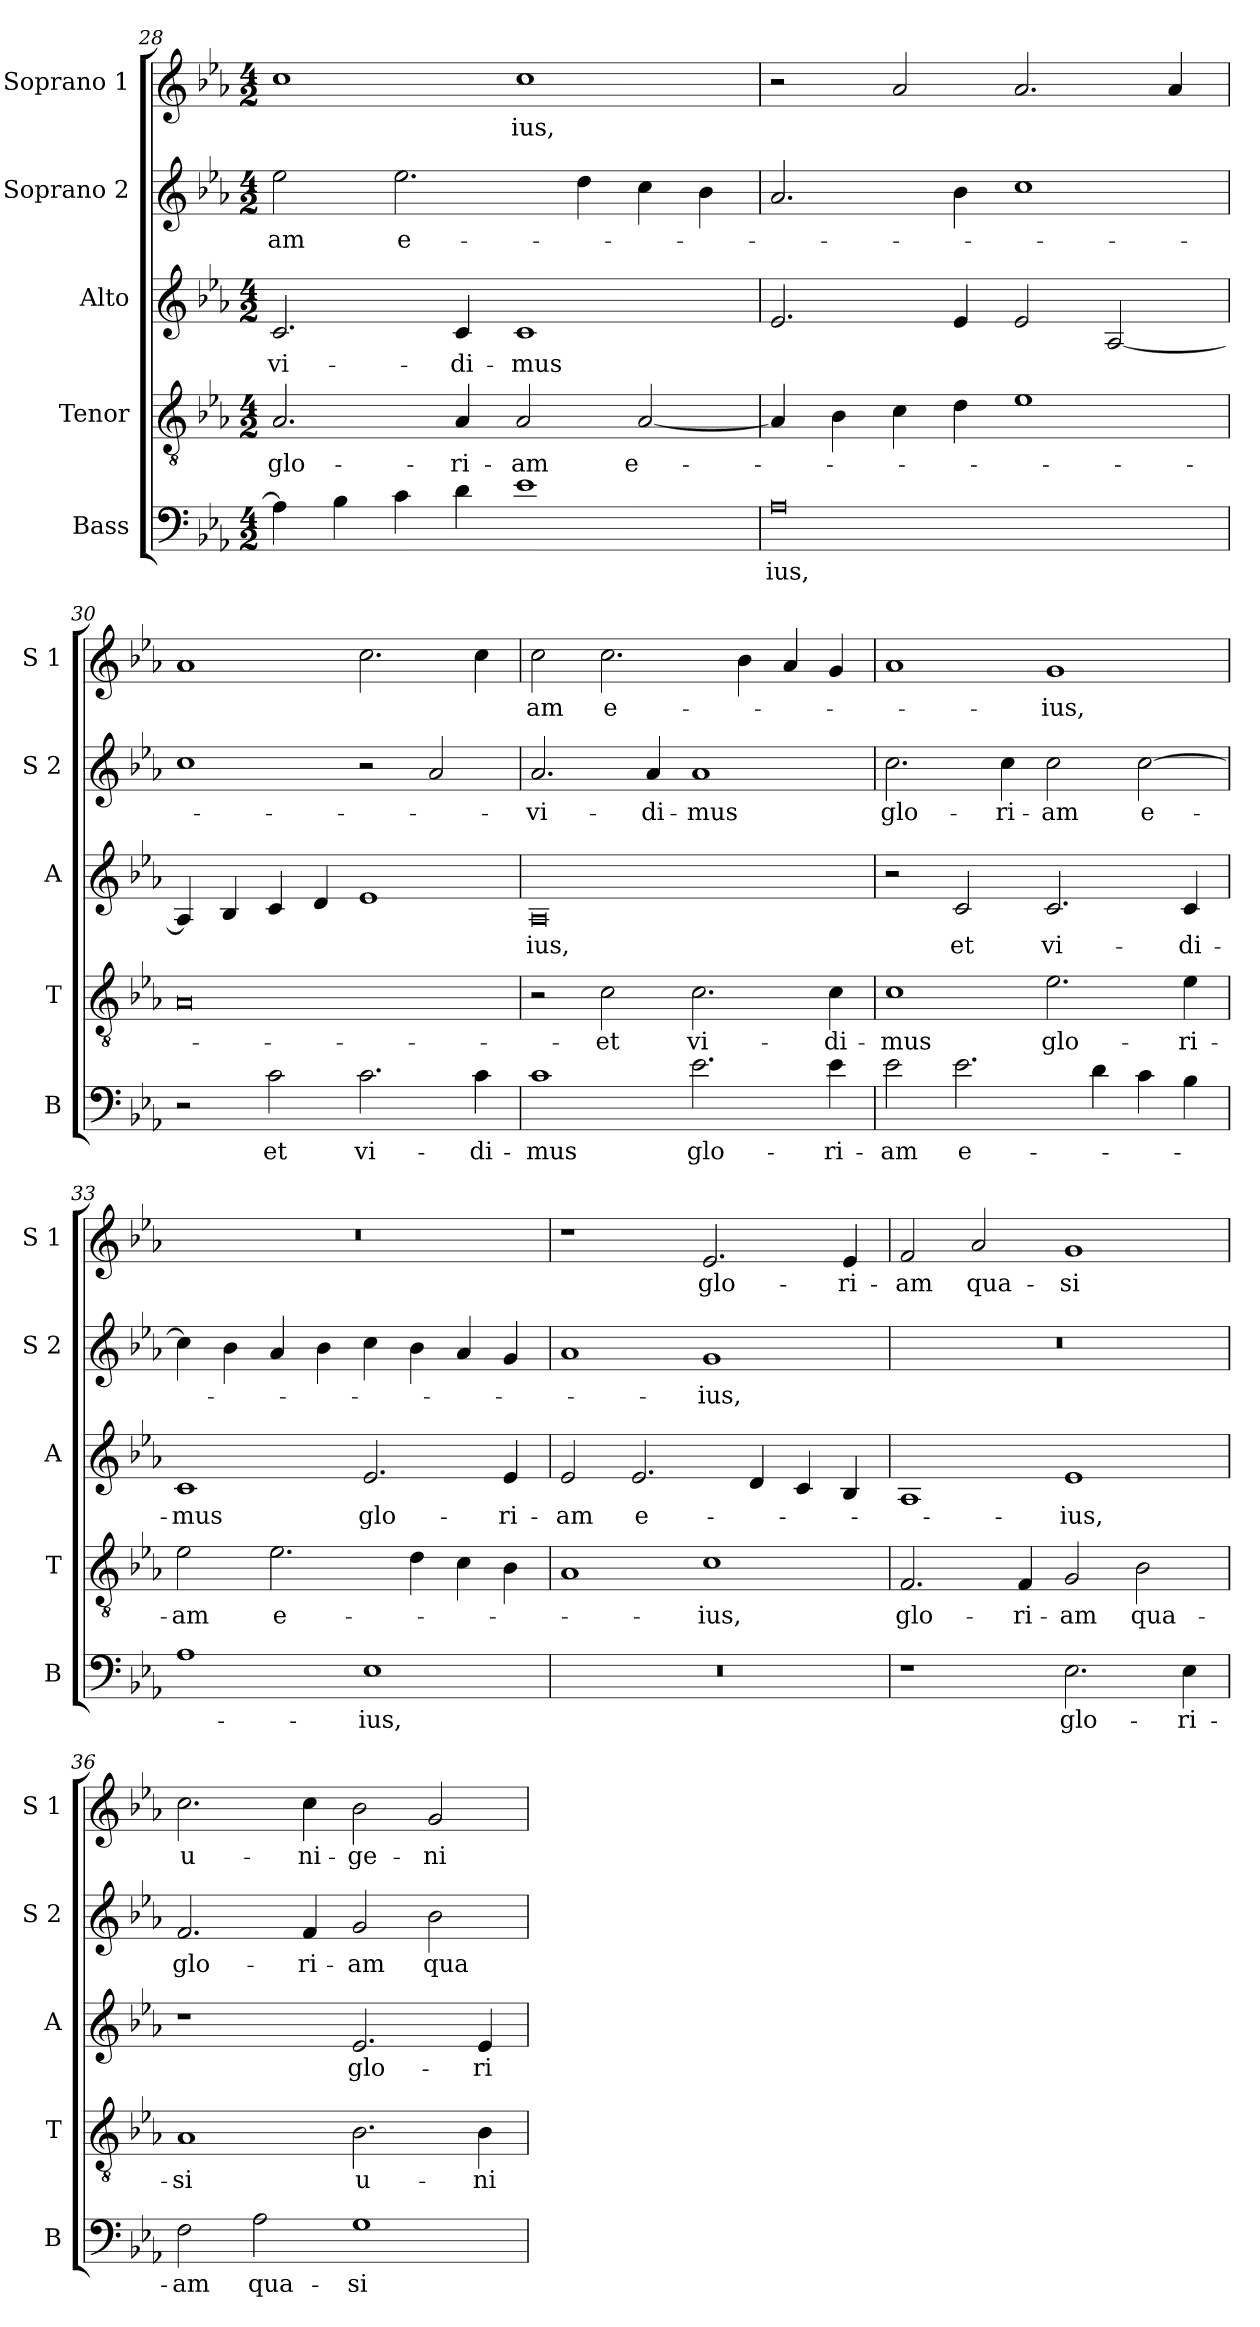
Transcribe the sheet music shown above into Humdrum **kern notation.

**kern	**text	**kern	**text	**kern	**text	**kern	**text	**kern	**text
*part5	*part5	*part4	*part4	*part3	*part3	*part2	*part2	*part1	*part1
*staff5	*staff5	*staff4	*staff4	*staff3	*staff3	*staff2	*staff2	*staff1	*staff1
*I"Bass	*	*I"Tenor	*	*I"Alto	*	*I"Soprano 2	*	*I"Soprano 1	*
*I'B	*	*I'T	*	*I'A	*	*I'S 2	*	*I'S 1	*
*clefF4	*	*clefGv2	*	*clefG2	*	*clefG2	*	*clefG2	*
*k[b-e-a-]	*	*k[b-e-a-]	*	*k[b-e-a-]	*	*k[b-e-a-]	*	*k[b-e-a-]	*
*E-:	*	*E-:	*	*E-:	*	*E-:	*	*E-:	*
*M4/2	*	*M4/2	*	*M4/2	*	*M4/2	*	*M4/2	*
=28	=28	=28	=28	=28	=28	=28	=28	=28	=28
!	!	!	!LO:LY:b	!	!LO:LY:b	!	!LO:LY:b	!	!
4A-\]	.	2.A-/	glo-	2.c/	vi-	2ee-\	-am	1cc	.
4B-\	.	.	.	.	.	.	.	.	.
!	!	!	!	!	!	!	!LO:LY:b	!	!
4c\	.	.	.	.	.	2.ee-\	e-	.	.
!	!	!	!LO:LY:b	!	!LO:LY:b	!	!	!	!
4d\	.	4A-/	-ri-	4c/	-di-	.	.	.	.
!	!	!	!LO:LY:b	!	!LO:LY:b	!	!	!	!LO:LY:b
1e-	.	2A-/	-am	1c	-mus	.	.	1cc	-ius,
.	.	.	.	.	.	4dd\	.	.	.
!	!	!	!LO:LY:b	!	!	!	!	!	!
.	.	[2A-/	e-	.	.	4cc\	.	.	.
.	.	.	.	.	.	4b-\	.	.	.
=29	=29	=29	=29	=29	=29	=29	=29	=29	=29
!	!LO:LY:b	!	!	!	!	!	!	!	!
0A-	-ius,	4A-/]	.	2.e-/	.	2.a-/	.	2r	.
.	.	4B-\	.	.	.	.	.	.	.
.	.	4c\	.	.	.	.	.	2a-/	.
.	.	4d\	.	4e-/	.	4b-\	.	.	.
.	.	1e-	.	2e-/	.	1cc	.	2.a-/	.
.	.	.	.	[2A-/	.	.	.	.	.
.	.	.	.	.	.	.	.	4a-/	.
=30	=30	=30	=30	=30	=30	=30	=30	=30	=30
2r	.	0A-	.	4A-/]	.	1cc	.	1a-	.
.	.	.	.	4B-/	.	.	.	.	.
!	!LO:LY:b	!	!	!	!	!	!	!	!
2c\	et	.	.	4c/	.	.	.	.	.
.	.	.	.	4d/	.	.	.	.	.
!	!LO:LY:b	!	!	!	!	!	!	!	!
2.c\	vi-	.	.	1e-	.	2r	.	2.cc\	.
.	.	.	.	.	.	2a-/	.	.	.
!	!LO:LY:b	!	!	!	!	!	!	!	!
4c\	-di-	.	.	.	.	.	.	4cc\	.
!!LO:LB:g=z
=31	=31	=31	=31	=31	=31	=31	=31	=31	=31
!	!LO:LY:b	!	!	!	!LO:LY:b	!	!LO:LY:b	!	!LO:LY:b
1c	-mus	2r	.	0A-	ius,	2.a-/	-vi-	2cc\	am
!	!	!	!LO:LY:b	!	!	!	!	!	!LO:LY:b
.	.	2c\	-et	.	.	.	.	2.cc\	e-
!	!	!	!	!	!	!	!LO:LY:b	!	!
.	.	.	.	.	.	4a-/	-di-	.	.
!	!LO:LY:b	!	!LO:LY:b	!	!	!	!LO:LY:b	!	!
2.e-\	glo-	2.c\	vi-	.	.	1a-	-mus	.	.
.	.	.	.	.	.	.	.	4b-\	.
.	.	.	.	.	.	.	.	4a-/	.
!	!LO:LY:b	!	!LO:LY:b	!	!	!	!	!	!
4e-\	-ri-	4c\	-di-	.	.	.	.	4g/	.
=32	=32	=32	=32	=32	=32	=32	=32	=32	=32
!	!LO:LY:b	!	!LO:LY:b	!	!	!	!LO:LY:b	!	!
2e-\	-am	1c	-mus	2r	.	2.cc\	glo-	1a-	.
!	!LO:LY:b	!	!	!	!LO:LY:b	!	!	!	!
2.e-\	e-	.	.	2c/	et	.	.	.	.
!	!	!	!	!	!	!	!LO:LY:b	!	!
.	.	.	.	.	.	4cc\	-ri-	.	.
!	!	!	!LO:LY:b	!	!LO:LY:b	!	!LO:LY:b	!	!LO:LY:b
.	.	2.e-\	glo-	2.c/	vi-	2cc\	-am	1g	-ius,
4d\	.	.	.	.	.	.	.	.	.
!	!	!	!	!	!	!	!LO:LY:b	!	!
4c\	.	.	.	.	.	[2cc\	e-	.	.
!	!	!	!LO:LY:b	!	!LO:LY:b	!	!	!	!
4B-\	.	4e-\	-ri-	4c/	-di-	.	.	.	.
=33	=33	=33	=33	=33	=33	=33	=33	=33	=33
!	!	!	!LO:LY:b	!	!LO:LY:b	!	!	!	!
1A-	.	2e-\	-am	1c	-mus	4cc\]	.	0r	.
.	.	.	.	.	.	4b-\	.	.	.
!	!	!	!LO:LY:b	!	!	!	!	!	!
.	.	2.e-\	e-	.	.	4a-/	.	.	.
.	.	.	.	.	.	4b-\	.	.	.
!	!LO:LY:b	!	!	!	!LO:LY:b	!	!	!	!
1E-	-ius,	.	.	2.e-/	glo-	4cc\	.	.	.
.	.	4d\	.	.	.	4b-\	.	.	.
.	.	4c\	.	.	.	4a-/	.	.	.
!	!	!	!	!	!LO:LY:b	!	!	!	!
.	.	4B-\	.	4e-/	-ri-	4g/	.	.	.
=34	=34	=34	=34	=34	=34	=34	=34	=34	=34
!	!	!	!	!	!LO:LY:b	!	!	!	!
0r	.	1A-	.	2e-/	-am	1a-	.	1r	.
!	!	!	!	!	!LO:LY:b	!	!	!	!
.	.	.	.	2.e-/	e-	.	.	.	.
!	!	!	!LO:LY:b	!	!	!	!LO:LY:b	!	!LO:LY:b
.	.	1c	-ius,	.	.	1g	-ius,	2.e-/	glo-
.	.	.	.	4d/	.	.	.	.	.
.	.	.	.	4c/	.	.	.	.	.
!	!	!	!	!	!	!	!	!	!LO:LY:b
.	.	.	.	4B-/	.	.	.	4e-/	-ri-
=35	=35	=35	=35	=35	=35	=35	=35	=35	=35
!	!	!	!LO:LY:b	!	!	!	!	!	!LO:LY:b
1r	.	2.F/	glo-	1A-	.	0r	.	2f/	-am
!	!	!	!	!	!	!	!	!	!LO:LY:b
.	.	.	.	.	.	.	.	2a-/	qua-
!	!	!	!LO:LY:b	!	!	!	!	!	!
.	.	4F/	-ri-	.	.	.	.	.	.
!	!LO:LY:b	!	!LO:LY:b	!	!LO:LY:b	!	!	!	!LO:LY:b
2.E-\	glo-	2G/	-am	1e-	-ius,	.	.	1g	-si
!	!	!	!LO:LY:b	!	!	!	!	!	!
.	.	2B-\	qua-	.	.	.	.	.	.
!	!LO:LY:b	!	!	!	!	!	!	!	!
4E-\	-ri-	.	.	.	.	.	.	.	.
=36	=36	=36	=36	=36	=36	=36	=36	=36	=36
!	!LO:LY:b	!	!LO:LY:b	!	!	!	!LO:LY:b	!	!LO:LY:b
2F\	-am	1A-	-si	1r	.	2.f/	glo-	2.cc\	u-
!	!LO:LY:b	!	!	!	!	!	!	!	!
2A-\	qua-	.	.	.	.	.	.	.	.
!	!	!	!	!	!	!	!LO:LY:b	!	!LO:LY:b
.	.	.	.	.	.	4f/	-ri-	4cc\	-ni-
!	!LO:LY:b	!	!LO:LY:b	!	!LO:LY:b	!	!LO:LY:b	!	!LO:LY:b
1G	-si	2.B-\	u-	2.e-/	glo-	2g/	-am	2b-\	-ge-
!	!	!	!	!	!	!	!LO:LY:b	!	!LO:LY:b
.	.	.	.	.	.	2b-\	qua-	2g/	-ni-
!	!	!	!LO:LY:b	!	!LO:LY:b	!	!	!	!
.	.	4B-\	-ni-	4e-/	-ri-	.	.	.	.
=	=	=	=	=	=	=	=	=	=
*-	*-	*-	*-	*-	*-	*-	*-	*-	*-
